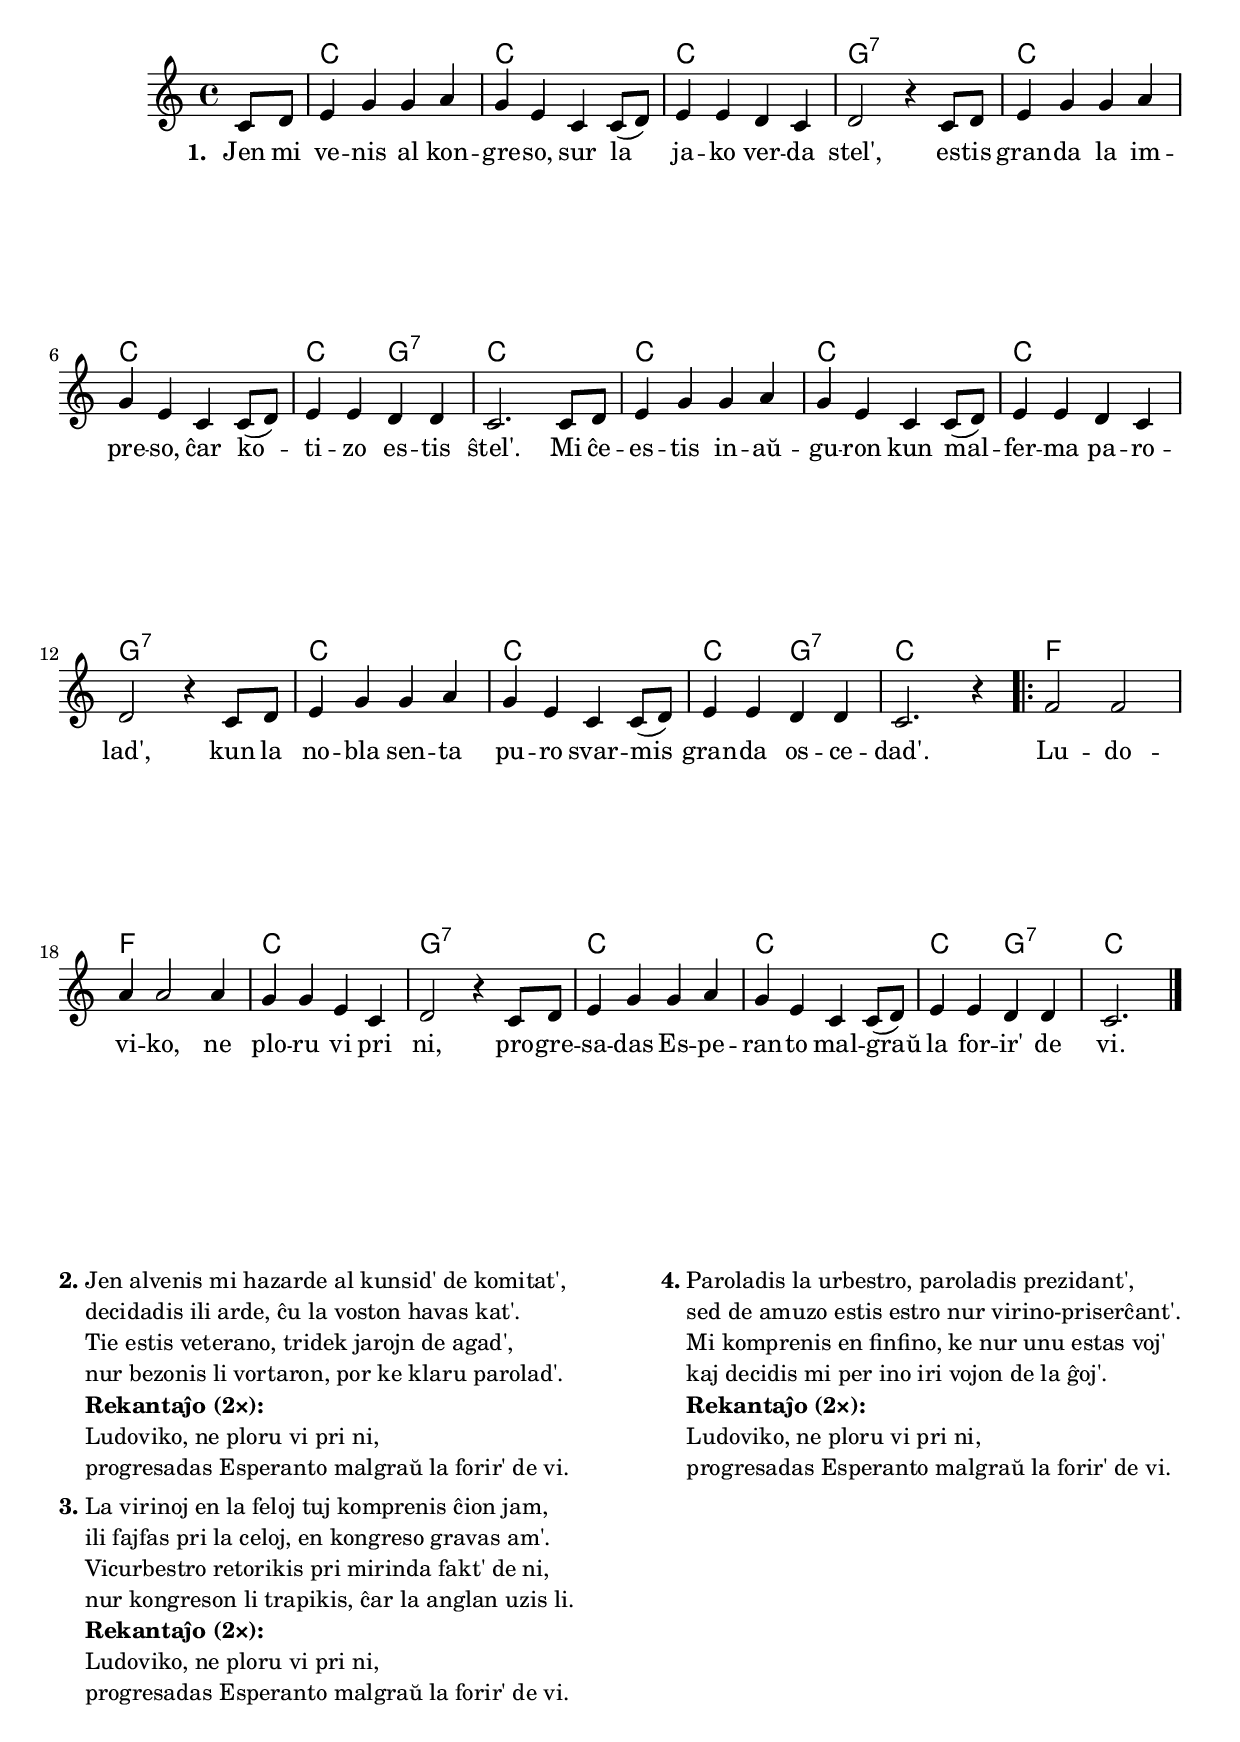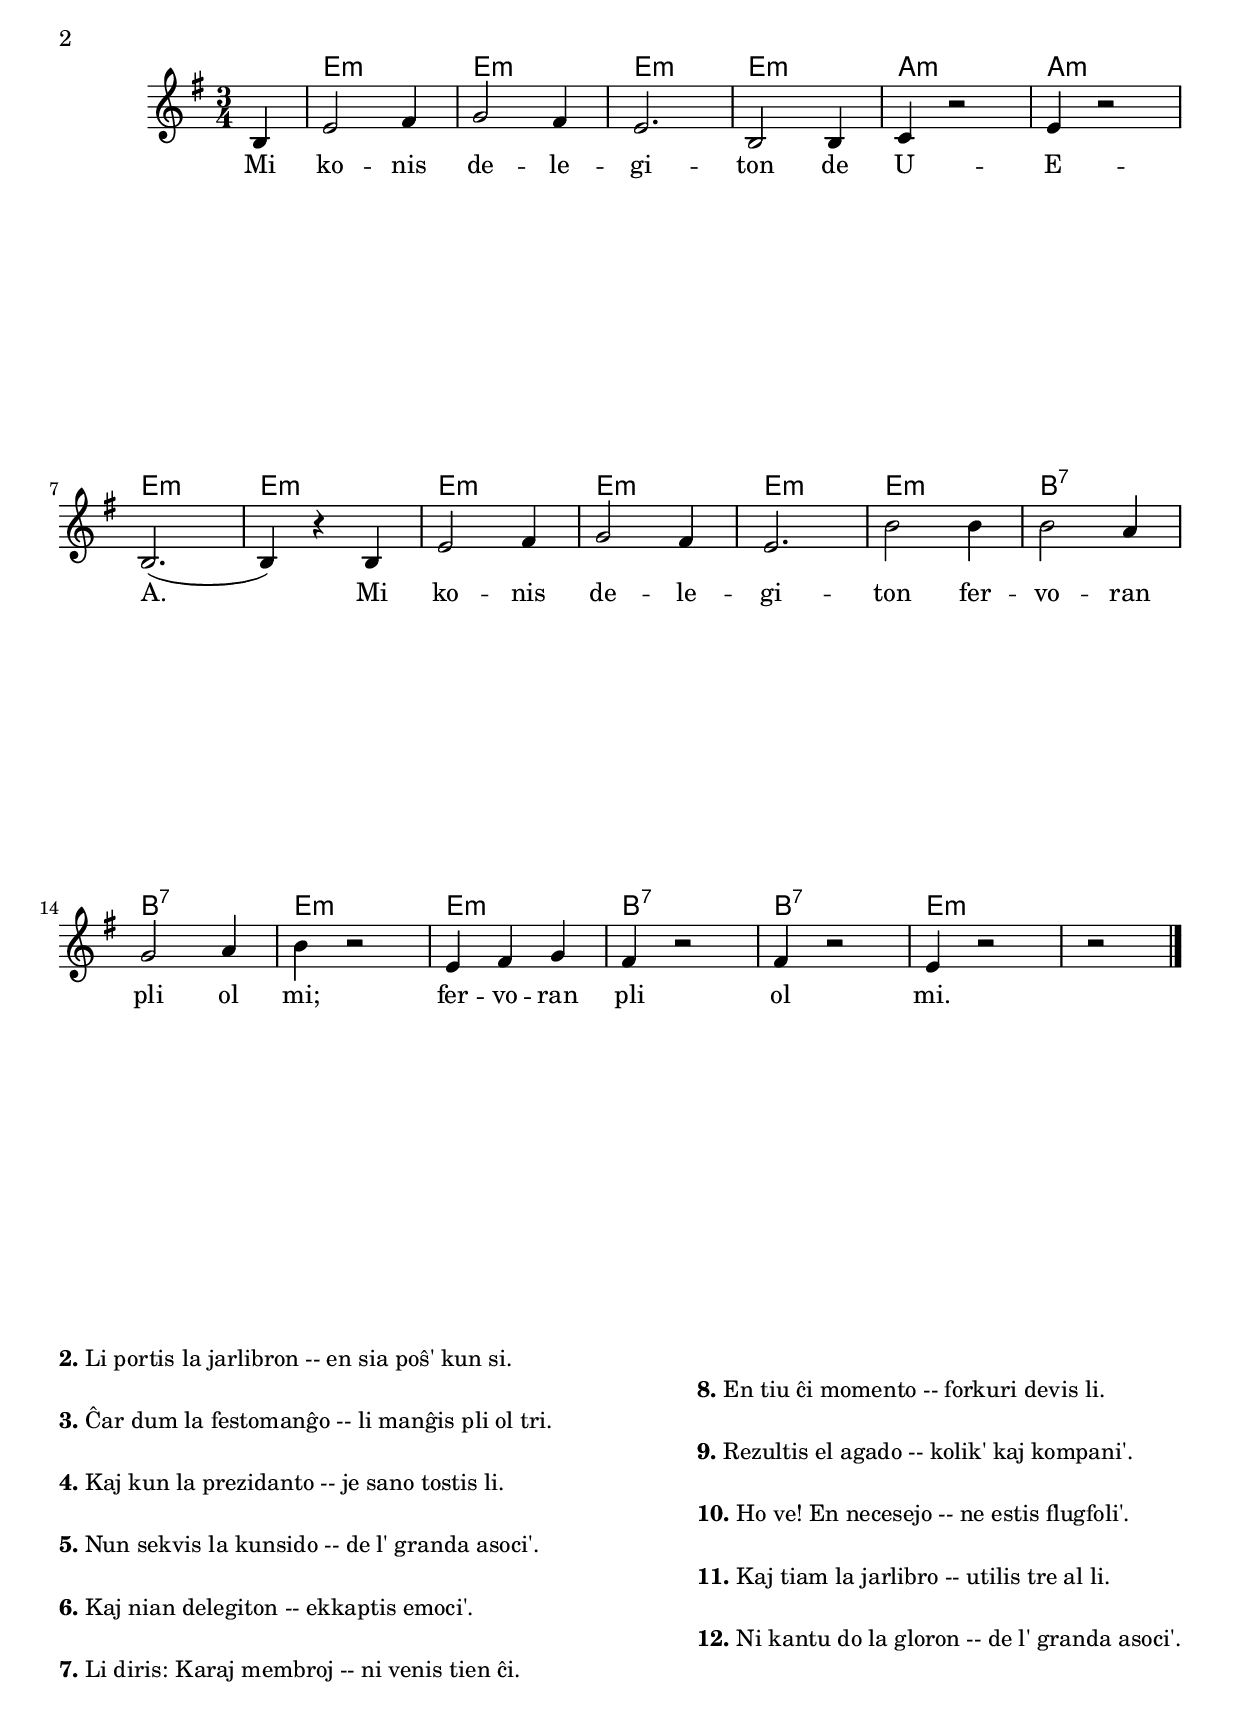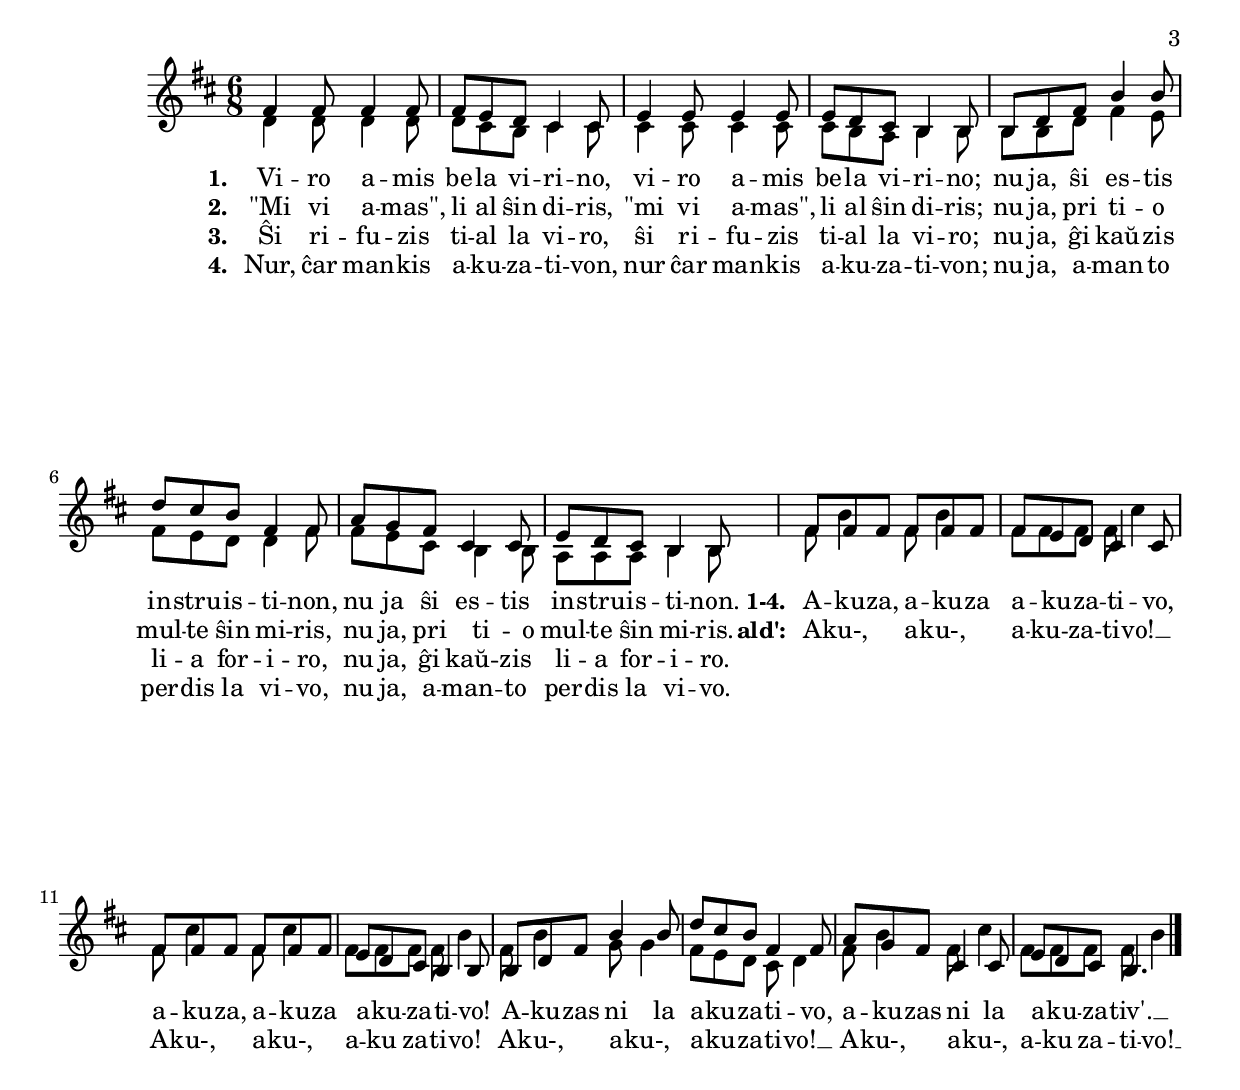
\version "2.20.0"

%\pageBreak

\version "2.20.0"

% ebla korekto: tridek jarojn da agad' (anstataŭ "de agad'")?
% ebla korekto: KantarViki havas nur "tridek jaroj", do sen la akuzativo, eble ĉar pli facile kanteblas
% ebla korekto: mirinda fak' de ni (anstataŭ "fakt'", laŭ KantarViki)

\tocItem \markup "Ludoviko"
\score {

	\header {
	title = "Ludoviko"
	subtitle = "Originala titolo: Oh, Susanna"
	subsubtitle = "Esperantigis Renato Corsetti" % laŭ KantarViki
	}
		
	\transpose c c' {
	<<\chords { 
		\set noChordSymbol = ""
		r4 c1 c c g:7 c c c2 g2:7 c1 c1 c c g:7 c c c2 g2:7 c1 f f c g:7  c c c2 g:7 c2.
	}

	\relative {
		\time 4/4
		\key c \major
	\partial 4
	c8 d e4 g g a g e c c8( d) e4 e d c d2 r4 c8 d e4 g g a g e c c8( d) e4 e d d c2. 
    c8 d e4 g g a g e c c8( d) e4 e d c d2 r4 c8 d e4 g g a g e c c8( d) e4 e d d c2. r4
	\repeat volta 2 { f2 f a4 a2 a4 g g e c d2 r4 c8 d e4 g g a g e c c8( d) e4 e d d c2. \bar "|." }
	} % relative
	\addlyrics { \set stanza = #"1. "
Jen mi ve -- nis al kon -- gre -- so, sur la ja -- ko ver -- da stel',
	es -- tis gran -- da la im -- pre -- so, ĉar ko -- ti -- zo es -- tis ŝtel'.
	Mi ĉe -- es -- tis in -- aŭ -- gu -- ron kun mal -- fer -- ma pa -- ro -- lad',
	kun la no -- bla sen -- ta pu -- ro svar -- mis gran -- da os -- ce -- dad'.
	Lu -- do -- vi -- ko, ne plo -- ru vi pri ni,
	pro -- gre -- sa -- das Es -- pe -- ran -- to mal -- graŭ la for -- ir' de vi. 
	}
>>
	} % transpose
} % score

% nun la aliaj strofoj

\markup {
  \fill-line {
    % \hspace #0.1 % moves the column off the left margin;
     % can be removed if space on the page is tight
     \column {
      \line { \bold "2."
        \column {
          "Jen alvenis mi hazarde al kunsid' de komitat', "
		"decidadis ili arde, ĉu la voston havas kat'."
		"Tie estis veterano, tridek jarojn de agad',"
		"nur bezonis li vortaron, por ke klaru parolad'."
 		{\bold "Rekantaĵo (2×):"} "Ludoviko, ne ploru vi pri ni," "progresadas Esperanto malgraŭ la forir' de vi."
           } % column
      } % line
	  \combine \null \vspace #0.1 % adds vertical spacing between verses
      \line { \bold "3."
        \column {
		"La virinoj en la feloj tuj komprenis ĉion jam,"
		"ili fajfas pri la celoj, en kongreso gravas am'."
		"Vicurbestro retorikis pri mirinda fakt' de ni,"
		"nur kongreson li trapikis, ĉar la anglan uzis li."
		{\bold "Rekantaĵo (2×):"} "Ludoviko, ne ploru vi pri ni," "progresadas Esperanto malgraŭ la forir' de vi."
        } % column
      } % line
    } % fill-line
    \hspace #0.1 % adds horizontal spacing between columns;
    \column {
      \line { \bold "4."
        \column {
		"Paroladis la urbestro, paroladis prezidant',"
		"sed de amuzo estis estro nur virino-priserĉant'."
		"Mi komprenis en finfino, ke nur unu estas voj'"
		"kaj decidis mi per ino iri vojon de la ĝoj'."
		{\bold "Rekantaĵo (2×):"} "Ludoviko, ne ploru vi pri ni," "progresadas Esperanto malgraŭ la forir' de vi."
        } % column
      } % line
	} % column
	} % fill-line
} % markup	

\pageBreak
\version "2.20.0"

\tocItem \markup "La glorkanto de UEA"
\score {
	\header {
	title = "La glorkanto de UEA"
	subsubtitle = "Verkinto: nekonata"
	}
	
	\transpose c a {
	<<\chords {
  		\set noChordSymbol = ""
		  r4 g2.:m g:m g:m g:m c:m  c:m  g:m  g:m  g:m  g:m  g:m  g:m  d:7 d:7  g:m  g:m d:7 d:7  g:m
                               } % chords
	\relative {
		\time 3/4
		\key g \minor
		\partial 4
	\autoBeamOff
	d4 g2 a4 bes2 a4 g2. d2 d4 es r2 g4 r2 d2.( d4) r d g2 a4 bes2 a4 g2. d'2 d4 d2 c4 bes2 c4 d r2 g,4 a bes  a4 r2 a4 r2 g4 r2 r2 
       \bar "|." 
	\autoBeamOn
	} % relative
	\addlyrics {
Mi ko -- nis de -- le -- gi -- ton de U -- E -- A.
Mi ko -- nis de -- le -- gi -- ton fer -- vo -- ran pli ol mi;
fer -- vo -- ran pli ol mi.
	} %addlyrics
>>
	} % transpose
} % score


\markup {
  \fill-line {
    % \hspace #0.1 % moves the column off the left margin;
     % can be removed if space on the page is tight
     \column {
      \line { \bold "2."
        \column {
		"Li portis la jarlibron -- en sia poŝ' kun si."
           } % column
      } % line
	  \combine \null \vspace #0.05 % adds vertical spacing between verses
      \line { \bold "3."
        \column {
		"Ĉar dum la festomanĝo -- li manĝis pli ol tri."
        } % column
      } % line
      \combine \null \vspace #0.05 % adds vertical spacing between verses
      \line { \bold "4."
        \column {
		"Kaj kun la prezidanto -- je sano tostis li."
        } % column
      } % line
      \combine \null \vspace #0.05 % adds vertical spacing between verses
      \line { \bold "5."
        \column {
		"Nun sekvis la kunsido -- de l' granda asoci'."
        } % column
      } % line     
    \combine \null \vspace #0.05 % adds vertical spacing between verses
      \line { \bold "6."
        \column {
		"Kaj nian delegiton -- ekkaptis emoci'."
        } % column
      } % line     
    \combine \null \vspace #0.1 % adds vertical spacing between verses
      \line { \bold "7."
        \column {
		"Li diris: Karaj membroj -- ni venis tien ĉi."
        } % column
      } % line     
           }
      \column {
    \combine \null \vspace #0.1 % adds vertical spacing between verses
      \line { \bold "8."
        \column {
		"En tiu ĉi momento -- forkuri devis li."
        } % column
      } % line     
    \combine \null \vspace #0.1 % adds vertical spacing between verses
      \line { \bold "9."
        \column {
		"Rezultis el agado -- kolik' kaj kompani'."
        } % column
      } % line     
     \combine \null \vspace #0.1 % adds vertical spacing between verses
      \line { \bold "10."
        \column {
		"Ho ve! En necesejo -- ne estis flugfoli'."
        } % column
      } % line     
   \combine \null \vspace #0.1 % adds vertical spacing between verses
      \line { \bold "11."
        \column {
		"Kaj tiam la jarlibro -- utilis tre al li."
        } % column
      } % line     
    \combine \null \vspace #0.1 % adds vertical spacing between verses
      \line { \bold "12."
        \column {
		"Ni kantu do la gloron -- de l' granda asoci'."
                " "
                " "
        } % column
      } % line   
      } %column
    } % fill-line
} % markup	

\pageBreak
\version "2.20.0"

% eble devas esti: nu ja, amanton(!) perdis la vivo

\tocItem \markup "La balado de l' akuzativo"
\score {
	\header {
	  title = "La balado de l' akuzativo"
	  composer = "muziko laŭ Tumbalalajko"
	  subsubtitle = "Volframo Distel' laŭ ideo de Edi Werner"
	}
	

    \new ChoirStaff <<
      \new Staff <<
	\transpose c c' {
	  \relative {
	    \time 6/8
	    \key d \major
   	    \autoBeamOff
	    <<
	    \new Voice = "soprano"
	    { \voiceOne
	      fis4 fis8 fis4 fis8 fis8 e d cis4 cis8 e4 e8 e4 e8 e d cis b4 b8
	      b d fis b4 b8 d cis b fis4 fis8 a g fis cis4 cis8 e d cis b4 b8
	      % rekantaĵo
	      fis' fis fis fis fis fis fis e d cis4 cis8  fis fis fis fis fis fis e d cis b4 b8
	      b d fis b4 b8 d cis b fis4 fis8 a g fis cis4 cis8 e d cis b4.
	    } % voiceOne
	    %\\
	    \new Voice = "aldo"
	    { \voiceTwo
	      d4 d8 d4 d8 d cis b cis4 cis8 cis4 cis8 cis4 cis8 cis b a b4 b8
	      b b d fis4 e8 fis e d d4 fis8 fis e cis b4 b8 a a a b4 b8
	      % rekantaĵo
	      fis' b4 fis8 b4 fis8 fis fis fis cis'4 fis,8 cis'4 fis,8 cis'4 fis,8 fis fis fis b4
	      fis8 b4 g8 g4 fis8 e d cis d4 fis8 b4 fis8 cis'4 fis,8 fis fis fis b4
	    } % voiceTwo
	    >>
	    \bar "|." 
	    \autoBeamOn
	  } % relative
	} % transpose
	 \new Lyrics \lyricsto "soprano" {
				%\addlyrics {
	   \set stanza = #"1. "
	   Vi -- ro a -- mis be -- la vi -- ri -- no, vi -- ro a -- mis be -- la vi -- ri -- no;
	   nu ja, ŝi es -- tis in -- stru -- is -- ti -- non, nu ja ŝi es -- tis in -- stru -- is -- ti -- non.
	  % rekantaĵo
	   \set stanza = #"1-4. "
	   A -- ku -- za, a -- ku -- za a -- ku -- za -- ti -- vo,
	   a -- ku -- za, a -- ku -- za a -- ku -- za -- ti -- vo!
	   A -- ku -- zas ni la a -- ku -- za -- ti -- vo, a -- ku -- zas ni la a -- ku -- za -- tiv'. __
	} % lyrics
				%	\addlyrics {
	\new Lyrics \lyricsto "aldo" {
	\set stanza = #"2. "
	"\"Mi" vi a -- "mas\"," li al ŝin di -- ris, "\"mi" vi a -- "mas\"," li al ŝin di -- ris;
	nu ja, pri ti -- o mul -- te ŝin mi -- ris, nu ja, pri ti -- o mul -- te ŝin mi -- ris.
				% rekantaĵo
	\set stanza = #"ald': "
	A -- ku-, a -- ku-, a -- ku -- za -- ti -- vo! __ A -- ku-, a -- ku-, a -- ku za -- ti -- vo!
		A -- ku-, a -- ku-, a -- ku -- za -- ti -- vo! __ A -- ku-, a -- ku-, a -- ku za -- ti -- vo! __
	} %lyrics
	\new Lyrics \lyricsto "soprano"	 {
	 \set stanza = #"3. "
	 Ŝi ri -- fu -- zis ti -- al la vi -- ro, ŝi ri -- fu -- zis ti -- al la vi -- ro;
	 nu ja, ĝi kaŭ -- zis li -- a for -- i -- ro, nu ja, ĝi kaŭ -- zis li -- a for -- i -- ro.
		   } %lyrics

	\new Lyrics \lyricsto "soprano"	 {
	 \set stanza = #"4. "
	 Nur, ĉar man -- kis a -- ku -- za -- ti -- von, nur ĉar man -- kis a -- ku -- za -- ti -- von;
	 nu ja, a -- man -- to per -- dis la vi -- vo, nu ja, a -- man -- to per -- dis la vi -- vo.
		   } %lyrics
	
	  >> % Staff
     
     >> % ChoirStaff
      } % score




